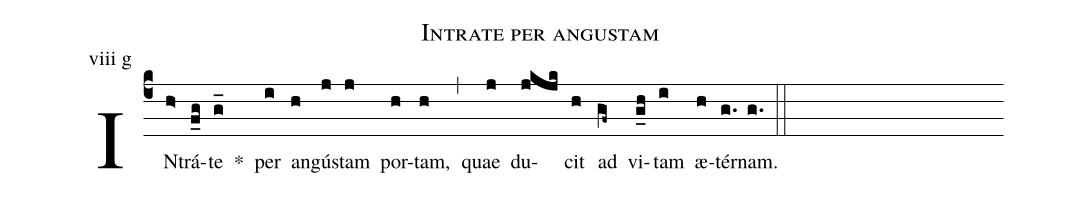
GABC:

name: Intrate per angustam;
annotation: viii g;
%%
(c4)
IN(h>)trá(f_g)te(g_) *()
per(i) an(h)gú(j)stam(j) por(h)tam,(h) (,)
quae(j) du(jkjk)cit(h) ad(gf~) vi(g_h)tam(i) æ(h)tér(g.)nam.(g.) (::)
